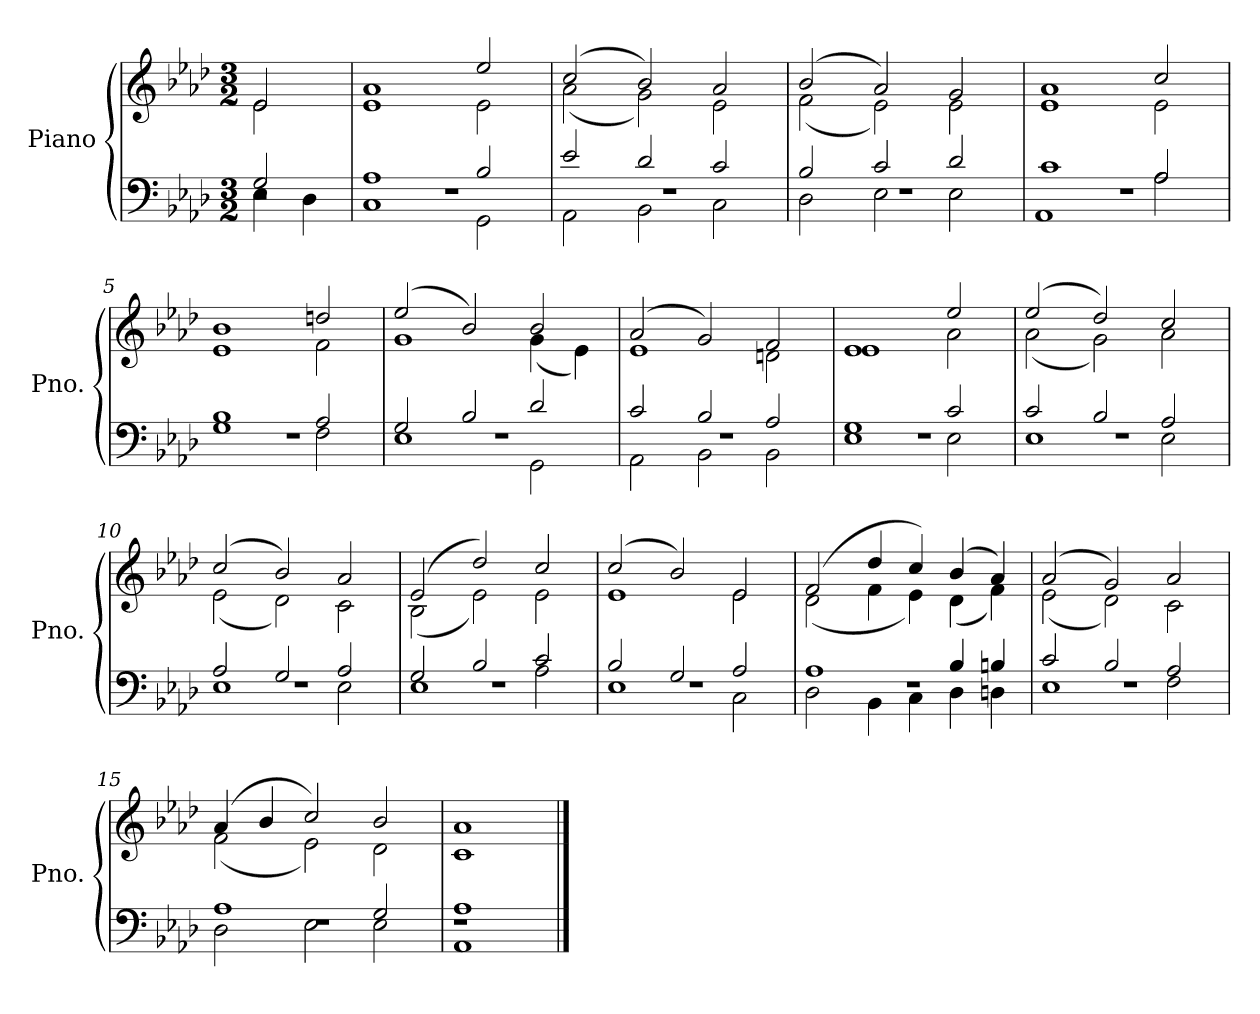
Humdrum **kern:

**kern	**kern
*part1	*part1
*staff2	*staff1
*I"Piano	*
*I'Pno.	*
*clefF4	*clefG2
*k[b-e-a-d-]	*k[b-e-a-d-]
*M3/2	*M3/2
*MM240	*MM240
=	=
*^	*^
*	*^	*	*
2r	2G/	4E-\	2e-/	2e-\
.	.	4D-\	.	.
=1	=1	=1	=1	=1
1.r	1A-	1C	1a-	1e-
.	2B-/	2GG\	2ee-/	2e-\
=2	=2	=2	=2	=2
1.r	2e-/	2AA-\	(2cc/	(2a-\
.	2d-/	2BB-\	2b-/)	2g\)
.	2c/	2C\	2a-/	2e-\
=3	=3	=3	=3	=3
1.r	2B-/	2D-\	(2b-/	(2f\
.	2c/	2E-\	2a-/)	2e-\)
.	2d-/	2E-\	2g/	2e-\
=4	=4	=4	=4	=4
1.r	1c	1AA-	1a-	1e-
.	2A-/	2A-\	2cc/	2e-\
=5	=5	=5	=5	=5
1.r	1B-	1G	1b-	1e-
.	2A-/	2F\	2ddn/	2f\
=6	=6	=6	=6	=6
1.r	2G/	1E-	(2ee-/	1g
.	2B-/	.	2b-/)	.
.	2d-/	2GG\	2b-/	(4g\
.	.	.	.	4e-\)
=7	=7	=7	=7	=7
1.r	2c/	2AA-\	(2a-/	1e-
.	2B-/	2BB-\	2g/)	.
.	2A-/	2BB-\	2f/	2dn\
=8	=8	=8	=8	=8
1.r	1G	1E-	1e-	1e-
.	2c/	2E-\	2ee-/	2a-\
!!LO:LB:g=z	!!
=9	=9	=9	=9	=9
1.r	2c/	1E-	(2ee-/	(2a-\
.	2B-/	.	2dd-/)	2g\)
.	2A-/	2E-\	2cc/	2a-\
=10	=10	=10	=10	=10
1.r	2A-/	1E-	(2cc/	(2e-\
.	2G/	.	2b-/)	2d-\)
.	2A-/	2E-\	2a-/	2c\
=11	=11	=11	=11	=11
1.r	2G/	1E-	(2e-/	(2B-\
.	2B-/	.	2dd-/)	2e-\)
.	2c/	2A-\	2cc/	2e-\
=12	=12	=12	=12	=12
1.r	2B-/	1E-	(2cc/	1e-
.	2G/	.	2b-/)	.
.	2A-/	2C\	2e-/	2e-\
=13	=13	=13	=13	=13
1.r	1A-	2D-\	(2f/	(2d-\
.	.	4BB-\	4dd-/	4f\
.	.	4C\	4cc/)	4e-\)
.	4B-/	4D-\	(4b-/	(4d-\
.	4Bn/	4Dn\	4a-/)	4f\)
=14	=14	=14	=14	=14
1.r	2c/	1E-	(2a-/	(2e-\
.	2B-/	.	2g/)	2d-\)
.	2A-/	2F\	2a-/	2c\
=15	=15	=15	=15	=15
1.r	1A-	2D-\	(4a-/	(2f\
.	.	.	4b-/	.
.	.	2E-\	2cc/)	2e-\)
.	2G/	2E-\	2b-/	2d-\
=16	=16	=16	=16	=16
1r	1A-	1AA-	1a-	1c
*v	*v	*v	*	*
*	*v	*v
==	==
*-	*-
